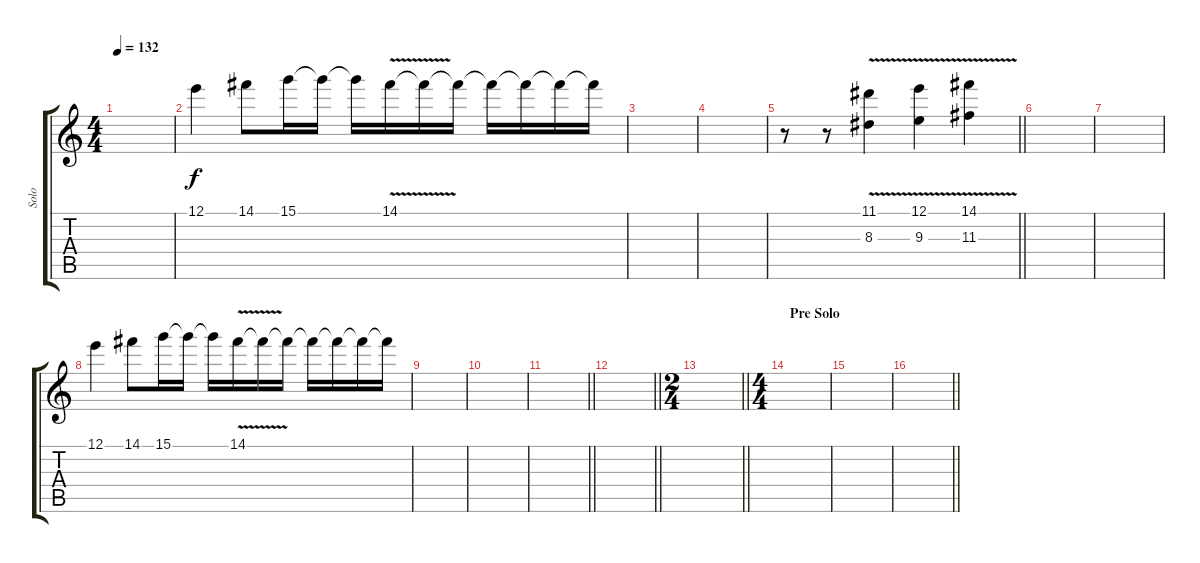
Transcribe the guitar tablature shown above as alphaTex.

\track ("Solo" "Solo") {instrument distortionguitar}
\staff {score tabs}
\tuning (E4 B3 G3 D3 A2 E2) {hide}
\ts (4 4)
\tempo 132
\clef g2
\ks c
|
12.1.4{instrument distortionguitar} 14.1.8 15.1.16 15.1{t}.16 15.1{t}.16 14.1{v}.16 14.1{t}.16 14.1{t}.16 14.1{t}.16 14.1{t}.16 14.1{t}.16 14.1{t}.16 |
|
|
\barLineRight lightlight
r.8 r.8 (11.1 8.3{v}).4 (12.1 9.3{v}).4 (14.1 11.3{v}).4 |
|
|
12.1.4{instrument distortionguitar} 14.1.8 15.1.16 15.1{t}.16 15.1{t}.16 14.1{v}.16 14.1{t}.16 14.1{t}.16 14.1{t}.16 14.1{t}.16 14.1{t}.16 14.1{t}.16 |
|
|
\barLineRight lightlight
|
\barLineRight lightlight
|
\ts (2 4)
\barLineRight lightlight
|
\ts (4 4)
\section ("" "Pre Solo")
|
|
\barLineRight lightlight
